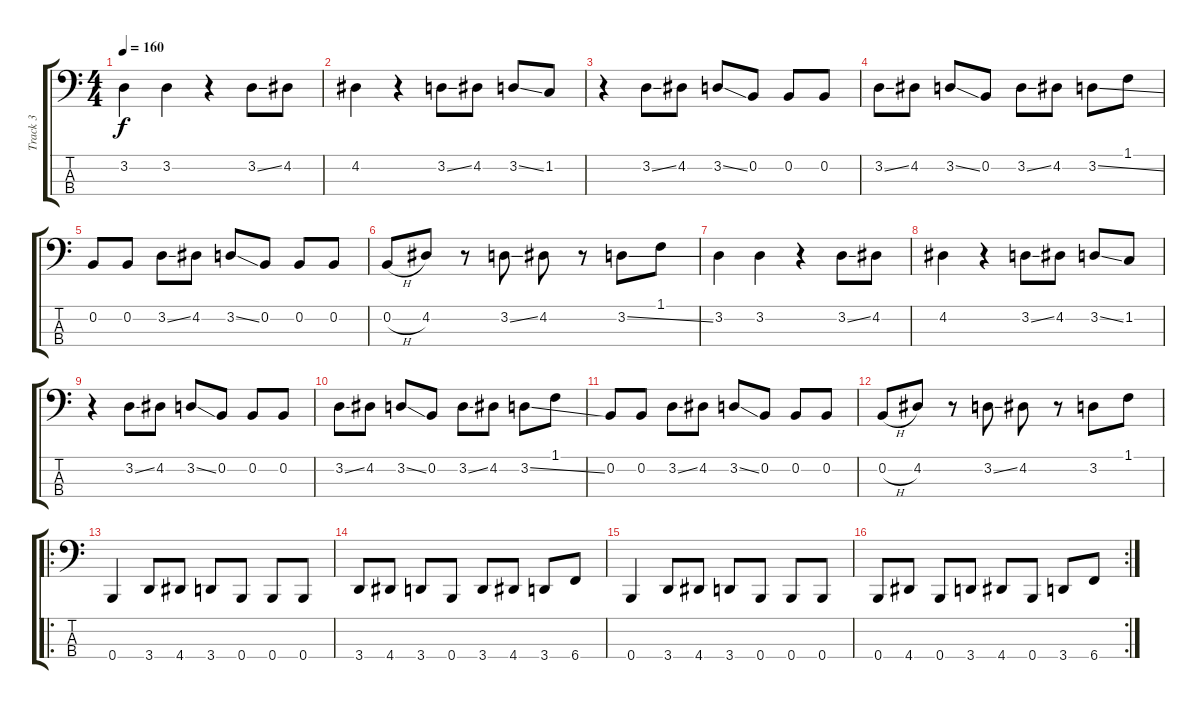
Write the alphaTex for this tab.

\track ("Track 3" "Track 3") {instrument electricbasspick}
\staff {score tabs}
\tuning (E2 B1 Gb1 B0) {hide}
\ts (4 4)
\tempo 160
\clef f4
\ks c
3.2.4{dy f} 3.2.4 r.4 3.2{ss}.8 4.2.8 |
4.2.4 r.4 3.2{ss}.8 4.2.8 3.2{ss}.8 1.2.8 |
r.4 3.2{ss}.8 4.2.8 3.2{ss}.8 0.2.8 0.2.8 0.2.8 |
3.2{ss}.8 4.2.8 3.2{ss}.8 0.2.8 3.2{ss}.8 4.2.8 3.2{ss}.8 1.1.8 |
0.2.8 0.2.8 3.2{ss}.8 4.2.8 3.2{ss}.8 0.2.8 0.2.8 0.2.8 |
0.2{h}.8 4.2.8 r.8 3.2{ss}.8 4.2.8 r.8 3.2{ss}.8 1.1.8 |
3.2.4 3.2.4 r.4 3.2{ss}.8 4.2.8 |
4.2.4 r.4 3.2{ss}.8 4.2.8 3.2{ss}.8 1.2.8 |
r.4 3.2{ss}.8 4.2.8 3.2{ss}.8 0.2.8 0.2.8 0.2.8 |
3.2{ss}.8 4.2.8 3.2{ss}.8 0.2.8 3.2{ss}.8 4.2.8 3.2{ss}.8 1.1.8 |
0.2.8 0.2.8 3.2{ss}.8 4.2.8 3.2{ss}.8 0.2.8 0.2.8 0.2.8 |
0.2{h}.8 4.2.8 r.8 3.2{ss}.8 4.2.8 r.8 3.2.8 1.1.8 |
\ro
0.4.4 3.4.8 4.4.8 3.4.8 0.4.8 0.4.8 0.4.8 |
3.4.8 4.4.8 3.4.8 0.4.8 3.4.8 4.4.8 3.4.8 6.4.8 |
0.4.4 3.4.8 4.4.8 3.4.8 0.4.8 0.4.8 0.4.8 |
\rc 2
0.4.8 4.4.8 0.4.8 3.4.8 4.4.8 0.4.8 3.4.8 6.4.8
